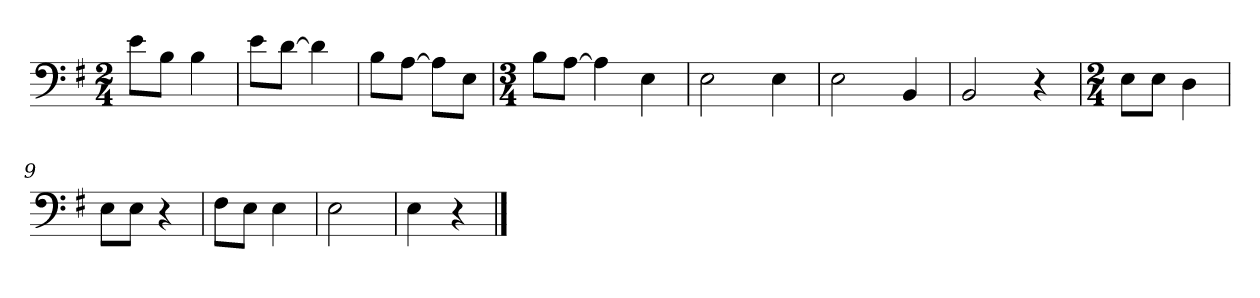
**kern
*part1
*staff1
*clefF4
*k[f#]
*M2/4
=1
8e\L
8B\J
4B\
=2
8e\L
[8d\J
4d\]
=3
8B\L
[8A\J
8A\L]
8E\J
=4
*M3/4
8B\L
[8A\J
4A\]
4E\
=5
2E\
4E\
=6
2E\
4BB/
=7
2BB/
4r
=8
*M2/4
8E\L
8E\J
4D\
=9
8E\L
8E\J
4r
=10
8F#\L
8E\J
4E\
=11
2E\
=12
4E\
4r
==
*-
